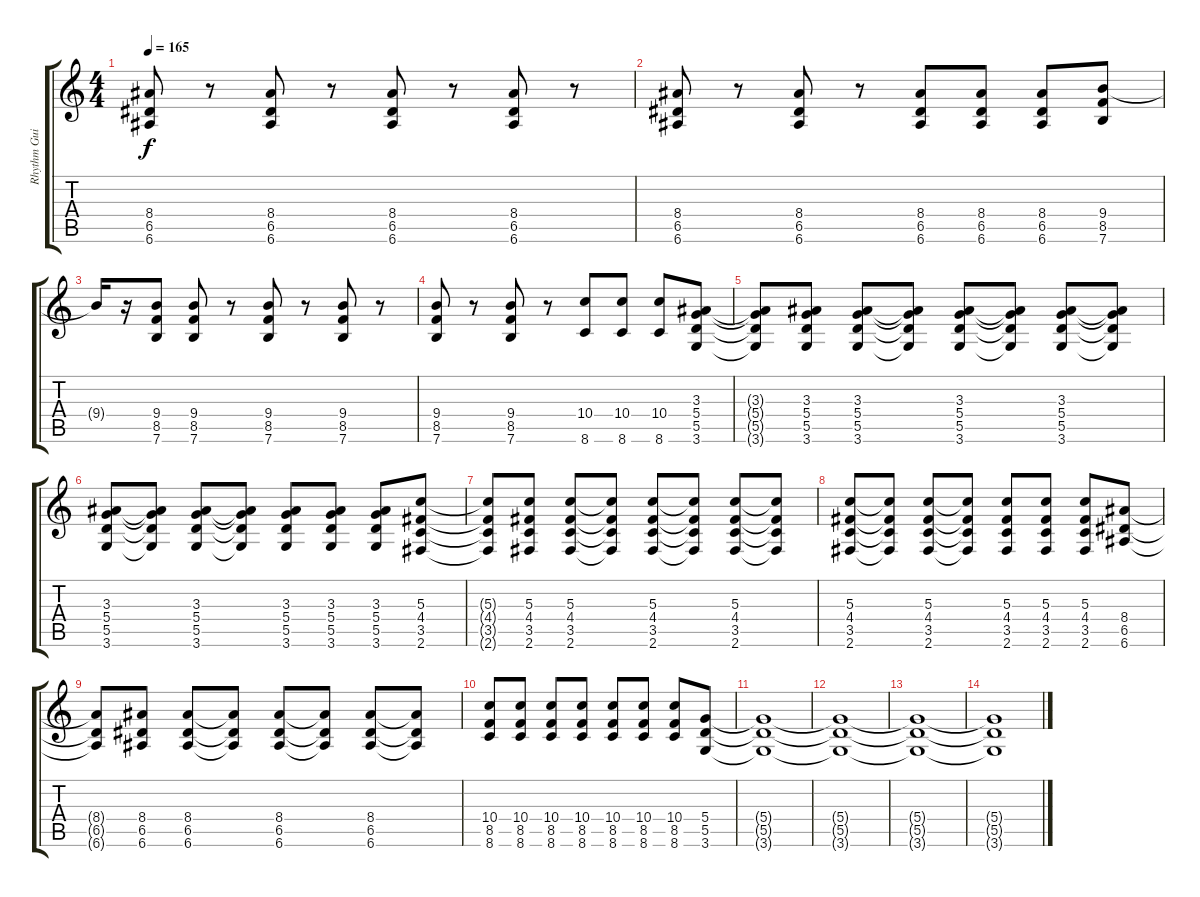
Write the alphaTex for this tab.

\track ("Rhythm Guitar" "Rhythm Gui") {instrument distortionguitar}
\staff {score tabs}
\tuning (E4 B3 G3 D3 A2 E2) {hide}
\ts (4 4)
\tempo 165
\clef g2
\ks c
(8.4 6.5 6.6).8{dy f} r.8 (8.4 6.5 6.6).8 r.8 (8.4 6.5 6.6).8 r.8 (8.4 6.5 6.6).8 r.8 |
(8.4 6.5 6.6).8 r.8 (8.4 6.5 6.6).8 r.8 (8.4 6.5 6.6).8 (8.4 6.5 6.6).8 (8.4 6.5 6.6).8 (9.4 8.5 7.6).8 |
9.4{t}.16 r.16 (9.4 8.5 7.6).8 (9.4 8.5 7.6).8 r.8 (9.4 8.5 7.6).8 r.8 (9.4 8.5 7.6).8 r.8 |
(9.4 8.5 7.6).8 r.8 (9.4 8.5 7.6).8 r.8 (10.4 8.6).8 (10.4 8.6).8 (10.4 8.6).8 (3.3 5.4 5.5 3.6).8 |
(3.3{t} 5.4{t} 5.5{t} 3.6{t}).8 (3.3 5.4 5.5 3.6).8 (3.3 5.4 5.5 3.6).8 (3.3{t} 5.4{t} 5.5{t} 3.6{t}).8 (3.3 5.4 5.5 3.6).8 (3.3{t} 5.4{t} 5.5{t} 3.6{t}).8 (3.3 5.4 5.5 3.6).8 (3.3{t} 5.4{t} 5.5{t} 3.6{t}).8 |
(3.3 5.4 5.5 3.6).8 (3.3{t} 5.4{t} 5.5{t} 3.6{t}).8 (3.3 5.4 5.5 3.6).8 (3.3{t} 5.4{t} 5.5{t} 3.6{t}).8 (3.3 5.4 5.5 3.6).8 (3.3 5.4 5.5 3.6).8 (3.3 5.4 5.5 3.6).8 (5.3 4.4 3.5 2.6).8 |
(5.3{t} 4.4{t} 3.5{t} 2.6{t}).8 (5.3 4.4 3.5 2.6).8 (5.3 4.4 3.5 2.6).8 (5.3{t} 4.4{t} 3.5{t} 2.6{t}).8 (5.3 4.4 3.5 2.6).8 (5.3{t} 4.4{t} 3.5{t} 2.6{t}).8 (5.3 4.4 3.5 2.6).8 (5.3{t} 4.4{t} 3.5{t} 2.6{t}).8 |
(5.3 4.4 3.5 2.6).8 (5.3{t} 4.4{t} 3.5{t} 2.6{t}).8 (5.3 4.4 3.5 2.6).8 (5.3{t} 4.4{t} 3.5{t} 2.6{t}).8 (5.3 4.4 3.5 2.6).8 (5.3 4.4 3.5 2.6).8 (5.3 4.4 3.5 2.6).8 (8.4 6.5 6.6).8 |
(8.4{t} 6.5{t} 6.6{t}).8 (8.4 6.5 6.6).8 (8.4 6.5 6.6).8 (8.4{t} 6.5{t} 6.6{t}).8 (8.4 6.5 6.6).8 (8.4{t} 6.5{t} 6.6{t}).8 (8.4 6.5 6.6).8 (8.4{t} 6.5{t} 6.6{t}).8 |
(10.4 8.5 8.6).8 (10.4 8.5 8.6).8 (10.4 8.5 8.6).8 (10.4 8.5 8.6).8 (10.4 8.5 8.6).8 (10.4 8.5 8.6).8 (10.4 8.5 8.6).8 (5.4 5.5 3.6).8 |
(5.4{t} 5.5{t} 3.6{t}).1 |
(5.4{t} 5.5{t} 3.6{t}).1 |
(5.4{t} 5.5{t} 3.6{t}).1 |
(5.4{t} 5.5{t} 3.6{t}).1
